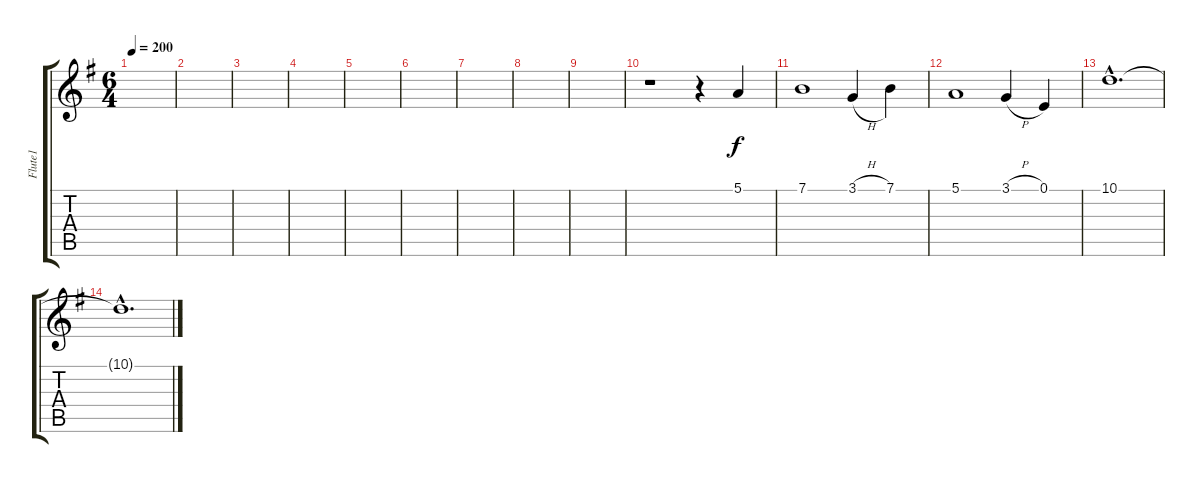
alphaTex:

\track ("Flute1" "Flute1") {instrument flute}
\staff {score tabs}
\tuning (E4 B3 G3 D3 A2 E2) {hide}
\ts (6 4)
\tempo 200
\clef g2
\ks eminor
|
|
|
|
|
|
|
|
|
r.1 r.4 5.1.4 |
7.1.1 3.1{h}.4 7.1.4{dy f} |
5.1.1 3.1{h}.4 0.1.4 |
10.1{hac}.1{d} |
10.1{hac t}.1{d volume 0}
